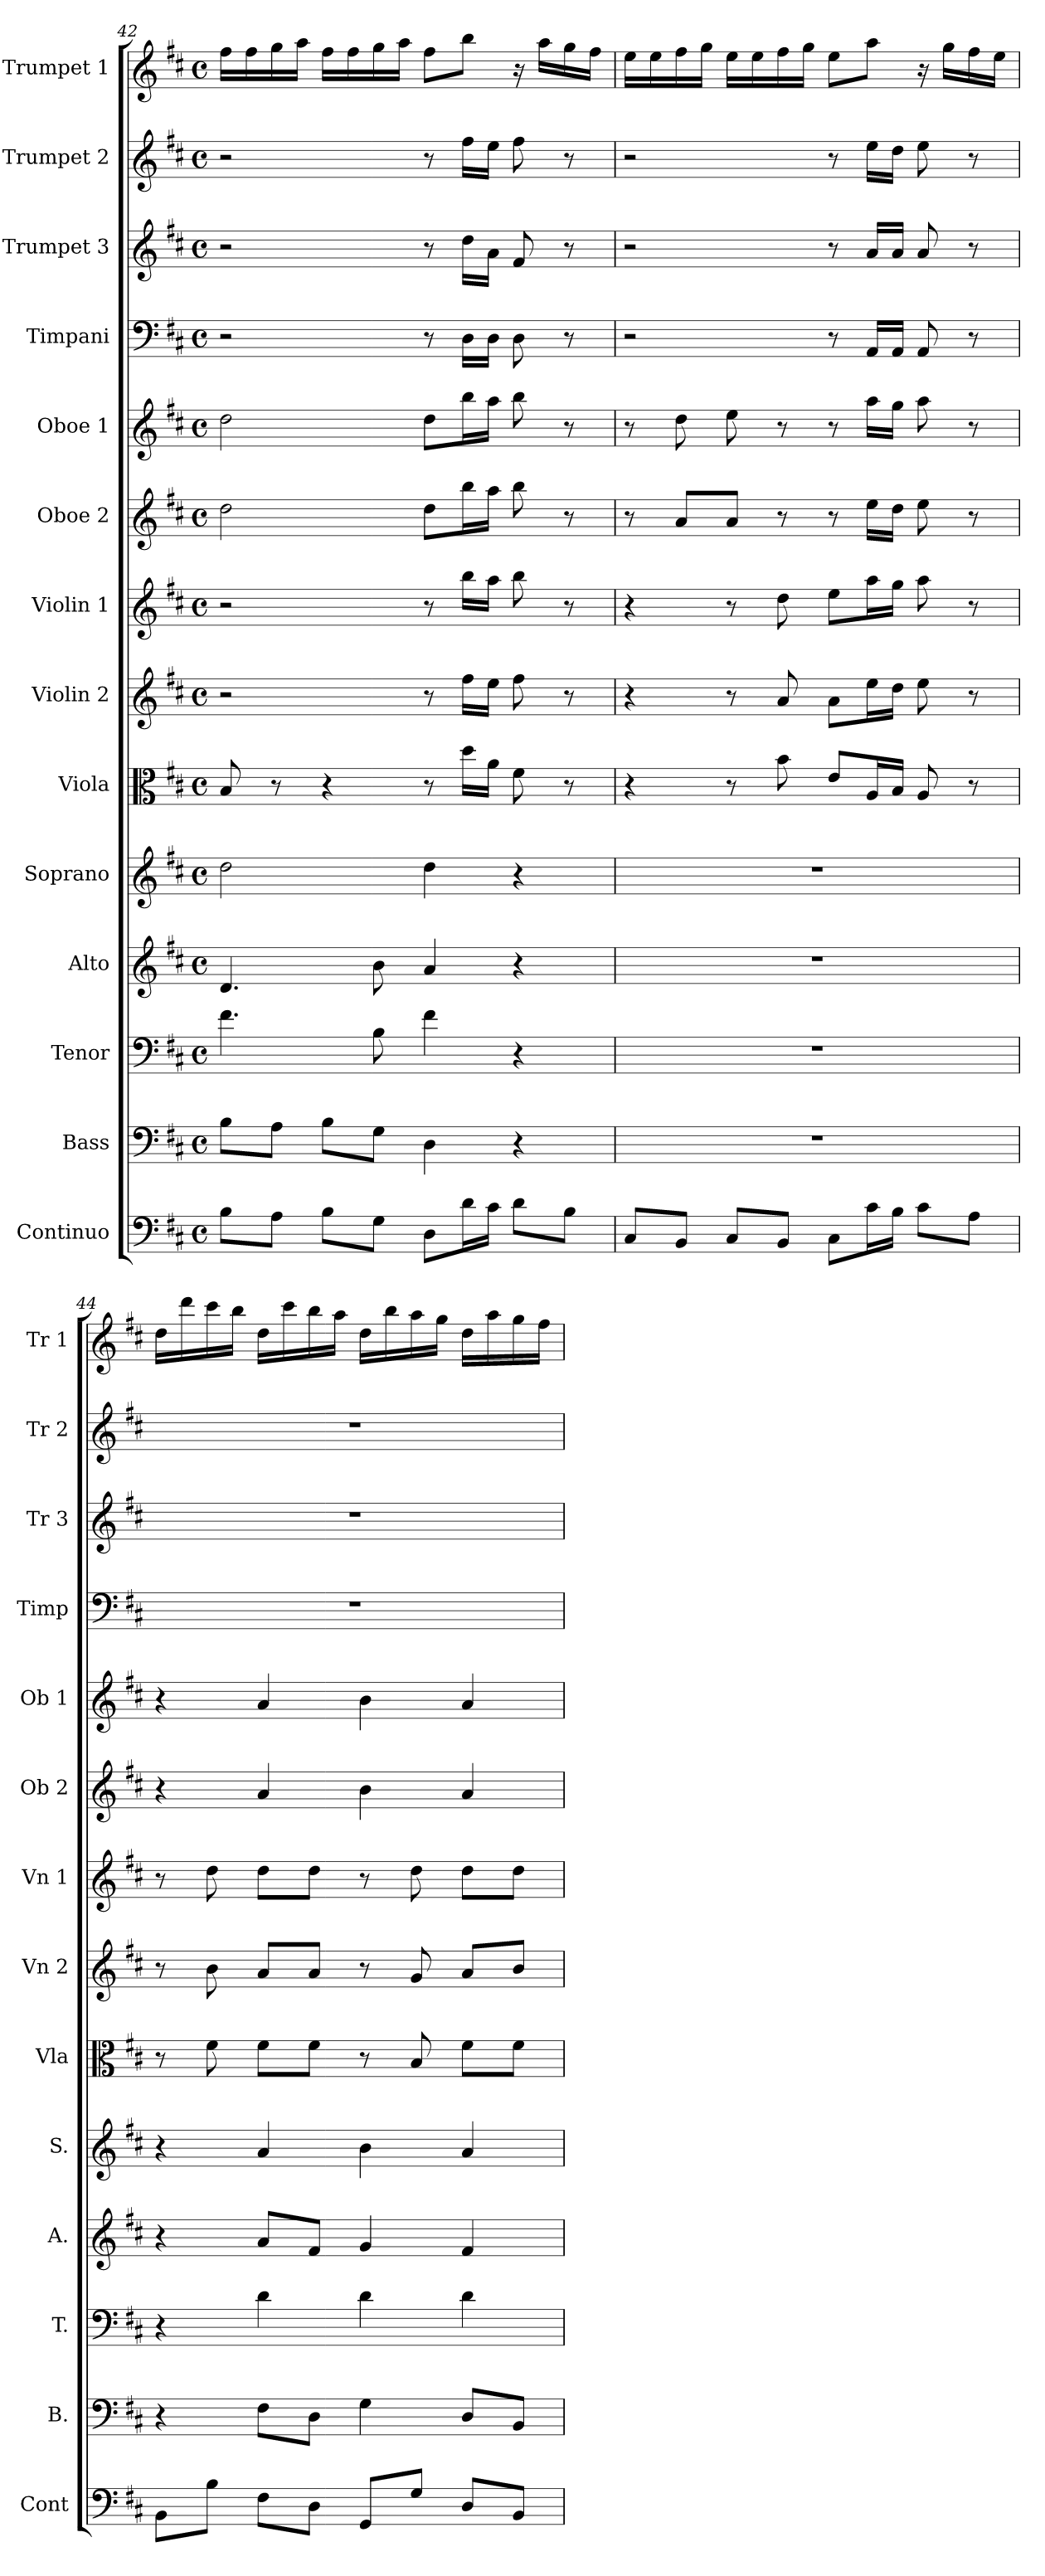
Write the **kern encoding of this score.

**kern	**kern	**kern	**kern	**kern	**kern	**kern	**kern	**kern	**kern	**kern	**kern	**kern	**kern
*part14	*part13	*part12	*part11	*part10	*part9	*part8	*part7	*part6	*part5	*part4	*part3	*part2	*part1
*staff14	*staff13	*staff12	*staff11	*staff10	*staff9	*staff8	*staff7	*staff6	*staff5	*staff4	*staff3	*staff2	*staff1
*I"Continuo	*I"Bass	*I"Tenor	*I"Alto	*I"Soprano	*I"Viola	*I"Violin 2	*I"Violin 1	*I"Oboe 2	*I"Oboe 1	*I"Timpani	*I"Trumpet 3	*I"Trumpet 2	*I"Trumpet 1
*I'Cont	*I'B.	*I'T.	*I'A.	*I'S.	*I'Vla	*I'Vn 2	*I'Vn 1	*I'Ob 2	*I'Ob 1	*I'Timp	*I'Tr 3	*I'Tr 2	*I'Tr 1
!!LO:PB:g=z
*clefF4	*clefF4	*clefF4	*clefG2	*clefG2	*clefC3	*clefG2	*clefG2	*clefG2	*clefG2	*clefF4	*clefG2	*clefG2	*clefG2
*k[f#c#]	*k[f#c#]	*k[f#c#]	*k[f#c#]	*k[f#c#]	*k[f#c#]	*k[f#c#]	*k[f#c#]	*k[f#c#]	*k[f#c#]	*k[f#c#]	*k[f#c#]	*k[f#c#]	*k[f#c#]
*D:	*D:	*D:	*D:	*D:	*D:	*D:	*D:	*D:	*D:	*D:	*D:	*D:	*D:
*M4/4	*M4/4	*M4/4	*M4/4	*M4/4	*M4/4	*M4/4	*M4/4	*M4/4	*M4/4	*M4/4	*M4/4	*M4/4	*M4/4
*met(c)	*met(c)	*met(c)	*met(c)	*met(c)	*met(c)	*met(c)	*met(c)	*met(c)	*met(c)	*met(c)	*met(c)	*met(c)	*met(c)
=42	=42	=42	=42	=42	=42	=42	=42	=42	=42	=42	=42	=42	=42
8B\L	8B\L	4.f#\	4.d/	2dd\	8B/	2r	2r	2dd\	2dd\	2r	2r	2r	16ff#\LL
.	.	.	.	.	.	.	.	.	.	.	.	.	16ff#\
8A\J	8A\J	.	.	.	8r	.	.	.	.	.	.	.	16gg\
.	.	.	.	.	.	.	.	.	.	.	.	.	16aa\JJ
8B\L	8B\L	.	.	.	4r	.	.	.	.	.	.	.	16ff#\LL
.	.	.	.	.	.	.	.	.	.	.	.	.	16ff#\
8G\J	8G\J	8B\	8b\	.	.	.	.	.	.	.	.	.	16gg\
.	.	.	.	.	.	.	.	.	.	.	.	.	16aa\JJ
8D\L	4D\	4f#\	4a/	4dd\	8r	8r	8r	8dd\L	8dd\L	8r	8r	8r	8ff#\L
16d\L	.	.	.	.	16dd\LL	16ff#\LL	16bb\LL	16bb\L	16bb\L	16D\LL	16dd\LL	16ff#\LL	8bb\J
16c#\JJ	.	.	.	.	16a\JJ	16ee\JJ	16aa\JJ	16aa\JJ	16aa\JJ	16D\JJ	16a\JJ	16ee\JJ	.
8d\L	4r	4r	4r	4r	8f#\	8ff#\	8bb\	8bb\	8bb\	8D\	8f#/	8ff#\	16r
.	.	.	.	.	.	.	.	.	.	.	.	.	16aa\LL
8B\J	.	.	.	.	8r	8r	8r	8r	8r	8r	8r	8r	16gg\
.	.	.	.	.	.	.	.	.	.	.	.	.	16ff#\JJ
=43	=43	=43	=43	=43	=43	=43	=43	=43	=43	=43	=43	=43	=43
8C#/L	1r	1r	1r	1r	4r	4r	4r	8r	8r	2r	2r	2r	16ee\LL
.	.	.	.	.	.	.	.	.	.	.	.	.	16ee\
8BB/J	.	.	.	.	.	.	.	8a/L	8dd\	.	.	.	16ff#\
.	.	.	.	.	.	.	.	.	.	.	.	.	16gg\JJ
8C#/L	.	.	.	.	8r	8r	8r	8a/J	8ee\	.	.	.	16ee\LL
.	.	.	.	.	.	.	.	.	.	.	.	.	16ee\
8BB/J	.	.	.	.	8b\	8a/	8dd\	8r	8r	.	.	.	16ff#\
.	.	.	.	.	.	.	.	.	.	.	.	.	16gg\JJ
8C#\L	.	.	.	.	8e/L	8a\L	8ee\L	8r	8r	8r	8r	8r	8ee\L
16c#\L	.	.	.	.	16A/L	16ee\L	16aa\L	16ee\LL	16aa\LL	16AA/LL	16a/LL	16ee\LL	8aa\J
16B\JJ	.	.	.	.	16B/JJ	16dd\JJ	16gg\JJ	16dd\JJ	16gg\JJ	16AA/JJ	16a/JJ	16dd\JJ	.
8c#\L	.	.	.	.	8A/	8ee\	8aa\	8ee\	8aa\	8AA/	8a/	8ee\	16r
.	.	.	.	.	.	.	.	.	.	.	.	.	16gg\LL
8A\J	.	.	.	.	8r	8r	8r	8r	8r	8r	8r	8r	16ff#\
.	.	.	.	.	.	.	.	.	.	.	.	.	16ee\JJ
=44	=44	=44	=44	=44	=44	=44	=44	=44	=44	=44	=44	=44	=44
8BB\L	4r	4r	4r	4r	8r	8r	8r	4r	4r	1r	1r	1r	16dd\LL
.	.	.	.	.	.	.	.	.	.	.	.	.	16ddd\
8B\J	.	.	.	.	8f#\	8b\	8dd\	.	.	.	.	.	16ccc#\
.	.	.	.	.	.	.	.	.	.	.	.	.	16bb\JJ
8F#\L	8F#\L	4d\	8a/L	4a/	8f#\L	8a/L	8dd\L	4a/	4a/	.	.	.	16dd\LL
.	.	.	.	.	.	.	.	.	.	.	.	.	16ccc#\
8D\J	8D\J	.	8f#/J	.	8f#\J	8a/J	8dd\J	.	.	.	.	.	16bb\
.	.	.	.	.	.	.	.	.	.	.	.	.	16aa\JJ
8GG/L	4G\	4d\	4g/	4b\	8r	8r	8r	4b\	4b\	.	.	.	16dd\LL
.	.	.	.	.	.	.	.	.	.	.	.	.	16bb\
8G/J	.	.	.	.	8B/	8g/	8dd\	.	.	.	.	.	16aa\
.	.	.	.	.	.	.	.	.	.	.	.	.	16gg\JJ
8D/L	8D/L	4d\	4f#/	4a/	8f#\L	8a/L	8dd\L	4a/	4a/	.	.	.	16dd\LL
.	.	.	.	.	.	.	.	.	.	.	.	.	16aa\
8BB/J	8BB/J	.	.	.	8f#\J	8b/J	8dd\J	.	.	.	.	.	16gg\
.	.	.	.	.	.	.	.	.	.	.	.	.	16ff#\JJ
=	=	=	=	=	=	=	=	=	=	=	=	=	=
*-	*-	*-	*-	*-	*-	*-	*-	*-	*-	*-	*-	*-	*-
